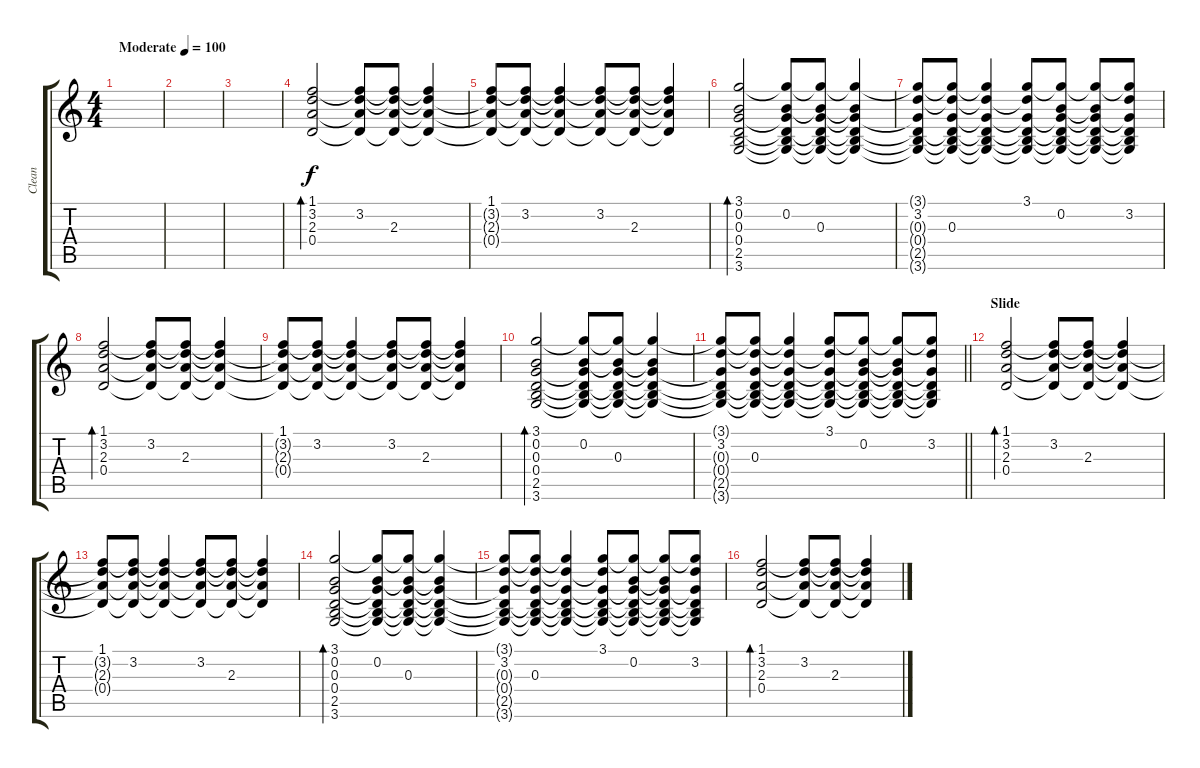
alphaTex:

\track ("Clean" "Clean") {instrument electricguitarclean}
\staff {score tabs}
\tuning (E4 B3 G3 D3 A2 E2) {hide}
\ts (4 4)
\tempo (100 "Moderate")
\clef g2
\ks c
|
|
|
(1.1 3.2 2.3 0.4).2{bd 240} (1.1{t} 3.2 2.3{t} 0.4{t}).8 (1.1{t} 3.2{t} 2.3 0.4{t}).8 (1.1{t} 3.2{t} 2.3{t} 0.4{t}).4 |
(1.1 3.2{t} 2.3{t} 0.4{t}).8 (1.1{t} 3.2 2.3{t} 0.4{t}).8 (1.1{t} 3.2{t} 2.3{t} 0.4{t}).4 (1.1{t} 3.2 2.3{t} 0.4{t}).8 (1.1{t} 3.2{t} 2.3 0.4{t}).8 (1.1{t} 3.2{t} 2.3{t} 0.4{t}).4 |
(3.1 0.2 0.3 0.4 2.5 3.6).2{bd 240} (3.1{t} 0.2 0.3{t} 0.4{t} 2.5{t} 3.6{t}).8 (3.1{t} 0.2{t} 0.3 0.4{t} 2.5{t} 3.6{t}).8 (3.1{t} 0.2{t} 0.3{t} 0.4{t} 2.5{t} 3.6{t}).4 |
(3.1{t} 3.2 0.3{t} 0.4{t} 2.5{t} 3.6{t}).8 (3.1{t} 3.2{t} 0.3 0.4{t} 2.5{t} 3.6{t}).8 (3.1{t} 3.2{t} 0.3{t} 0.4{t} 2.5{t} 3.6{t}).4 (3.1 3.2{t} 0.3{t} 0.4{t} 2.5{t} 3.6{t}).8 (3.1{t} 0.2 0.3{t} 0.4{t} 2.5{t} 3.6{t}).8 (3.1{t} 0.2{t} 0.3{t} 0.4{t} 2.5{t} 3.6{t}).8 (3.1{t} 3.2 0.3{t} 0.4{t} 2.5{t} 3.6{t}).8 |
(1.1 3.2 2.3 0.4).2{bd 240} (1.1{t} 3.2 2.3{t} 0.4{t}).8 (1.1{t} 3.2{t} 2.3 0.4{t}).8 (1.1{t} 3.2{t} 2.3{t} 0.4{t}).4 |
(1.1 3.2{t} 2.3{t} 0.4{t}).8 (1.1{t} 3.2 2.3{t} 0.4{t}).8 (1.1{t} 3.2{t} 2.3{t} 0.4{t}).4 (1.1{t} 3.2 2.3{t} 0.4{t}).8 (1.1{t} 3.2{t} 2.3 0.4{t}).8 (1.1{t} 3.2{t} 2.3{t} 0.4{t}).4 |
(3.1 0.2 0.3 0.4 2.5 3.6).2{bd 240} (3.1{t} 0.2 0.3{t} 0.4{t} 2.5{t} 3.6{t}).8 (3.1{t} 0.2{t} 0.3 0.4{t} 2.5{t} 3.6{t}).8 (3.1{t} 0.2{t} 0.3{t} 0.4{t} 2.5{t} 3.6{t}).4 |
\barLineRight lightlight
(3.1{t} 3.2 0.3{t} 0.4{t} 2.5{t} 3.6{t}).8 (3.1{t} 3.2{t} 0.3 0.4{t} 2.5{t} 3.6{t}).8 (3.1{t} 3.2{t} 0.3{t} 0.4{t} 2.5{t} 3.6{t}).4 (3.1 3.2{t} 0.3{t} 0.4{t} 2.5{t} 3.6{t}).8 (3.1{t} 0.2 0.3{t} 0.4{t} 2.5{t} 3.6{t}).8 (3.1{t} 0.2{t} 0.3{t} 0.4{t} 2.5{t} 3.6{t}).8 (3.1{t} 3.2 0.3{t} 0.4{t} 2.5{t} 3.6{t}).8 |
\section ("" "Slide")
(1.1 3.2 2.3 0.4).2{bd 240} (1.1{t} 3.2 2.3{t} 0.4{t}).8 (1.1{t} 3.2{t} 2.3 0.4{t}).8 (1.1{t} 3.2{t} 2.3{t} 0.4{t}).4 |
(1.1 3.2{t} 2.3{t} 0.4{t}).8 (1.1{t} 3.2 2.3{t} 0.4{t}).8 (1.1{t} 3.2{t} 2.3{t} 0.4{t}).4 (1.1{t} 3.2 2.3{t} 0.4{t}).8 (1.1{t} 3.2{t} 2.3 0.4{t}).8 (1.1{t} 3.2{t} 2.3{t} 0.4{t}).4 |
(3.1 0.2 0.3 0.4 2.5 3.6).2{bd 240} (3.1{t} 0.2 0.3{t} 0.4{t} 2.5{t} 3.6{t}).8 (3.1{t} 0.2{t} 0.3 0.4{t} 2.5{t} 3.6{t}).8 (3.1{t} 0.2{t} 0.3{t} 0.4{t} 2.5{t} 3.6{t}).4 |
(3.1{t} 3.2 0.3{t} 0.4{t} 2.5{t} 3.6{t}).8 (3.1{t} 3.2{t} 0.3 0.4{t} 2.5{t} 3.6{t}).8 (3.1{t} 3.2{t} 0.3{t} 0.4{t} 2.5{t} 3.6{t}).4 (3.1 3.2{t} 0.3{t} 0.4{t} 2.5{t} 3.6{t}).8 (3.1{t} 0.2 0.3{t} 0.4{t} 2.5{t} 3.6{t}).8 (3.1{t} 0.2{t} 0.3{t} 0.4{t} 2.5{t} 3.6{t}).8 (3.1{t} 3.2 0.3{t} 0.4{t} 2.5{t} 3.6{t}).8 |
(1.1 3.2 2.3 0.4).2{bd 240} (1.1{t} 3.2 2.3{t} 0.4{t}).8 (1.1{t} 3.2{t} 2.3 0.4{t}).8 (1.1{t} 3.2{t} 2.3{t} 0.4{t}).4
